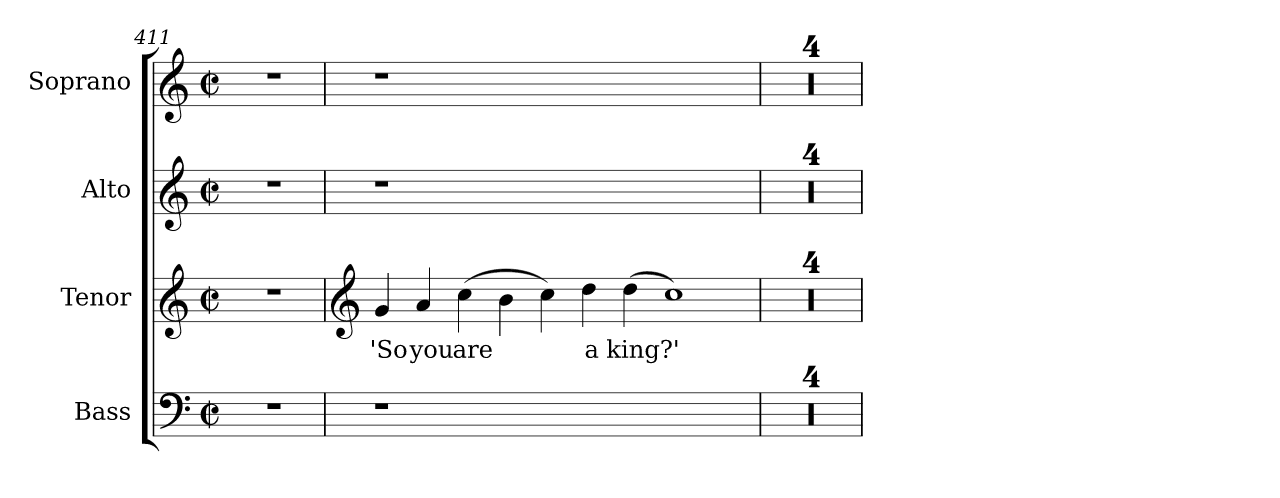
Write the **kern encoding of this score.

**kern	**kern	**text	**kern	**kern
*part4	*part3	*part3	*part2	*part1
*staff4	*staff3	*staff3	*staff2	*staff1
*I"Bass	*I"Tenor	*	*I"Alto	*I"Soprano
!!LO:LB:g=z
*clefF4	*clefG2	*	*clefG2	*clefG2
*	*ITrd7c12	*	*	*
*k[]	*k[]	*	*k[]	*k[]
*C:	*C:	*	*C:	*C:
*M2/2	*M2/2	*	*M2/2	*M2/2
*met(c|)	*met(c|)	*	*met(c|)	*met(c|)
=411	=411	=411	=411	=411
1r	1r	.	1r	1r
=412	=412	=412	=412	=412
*	*clefG2	*	*	*
!LO:N:vis=1	!	!	!	!
!	!	!LO:LY:b:color=#000000	!LO:N:vis=1	!LO:N:vis=1
1r	4Gi/	'So	1r	1r
!	!	!LO:LY:b:color=#000000	!	!
.	4Ai/	you	.	.
!	!	!LO:LY:b:color=#000000	!	!
.	(4ci\	are	.	.
.	4Bi\	.	.	.
1..ryy	4ci\)	.	1..ryy	1..ryy
!	!	!LO:LY:b:color=#000000	!	!
.	4di\	a	.	.
!	!	!LO:LY:b:color=#000000	!	!
.	(4di\	king?'	.	.
.	1ci)	.	.	.
=413	=413	=413	=413	=413
*	*stria0	*	*	*
1r	1r	.	1r	1r
=414	=414	=414	=414	=414
1r	1r	.	1r	1r
=415	=415	=415	=415	=415
1r	1r	.	1r	1r
=416	=416	=416	=416	=416
1r	1r	.	1r	1r
=	=	=	=	=
*-	*-	*-	*-	*-
